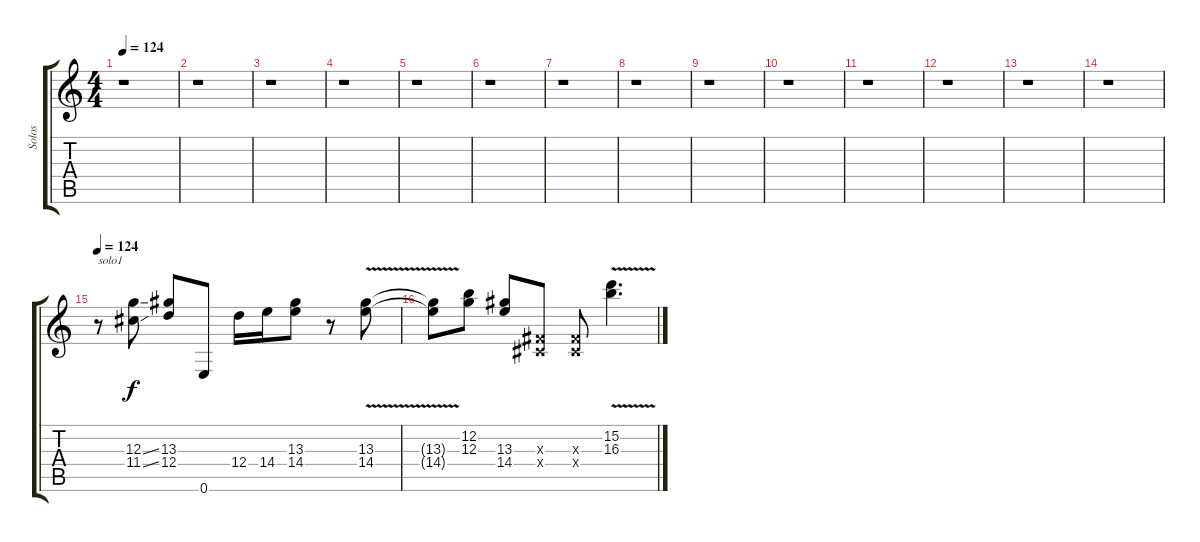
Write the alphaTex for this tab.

\track ("Solos" "Solos") {instrument overdrivenguitar}
\staff {score tabs}
\tuning (E4 B3 G3 D3 A2 E2) {hide}
\ts (4 4)
\tempo 124
\clef g2
\ks c
r.1{dy f} |
r.1 |
r.1 |
r.1 |
r.1 |
r.1 |
r.1 |
r.1 |
r.1 |
r.1 |
r.1 |
r.1 |
r.1 |
r.1 |
\tempo 124
r.8{txt "solo1"} (12.3{ss} 11.4{ss}).8 (13.3 12.4).8 0.6.8 12.4.16 14.4.16 (13.3 14.4).8 r.8 (13.3{v} 14.4{v}).8 |
(13.3{t} 14.4{t}).8 (12.2 12.3).8 (13.3 14.4).8 (-1.3{x} -1.4{x}).8 (-1.3{x} -1.4{x}).8 (15.2{v} 16.3{v}).4{d}
